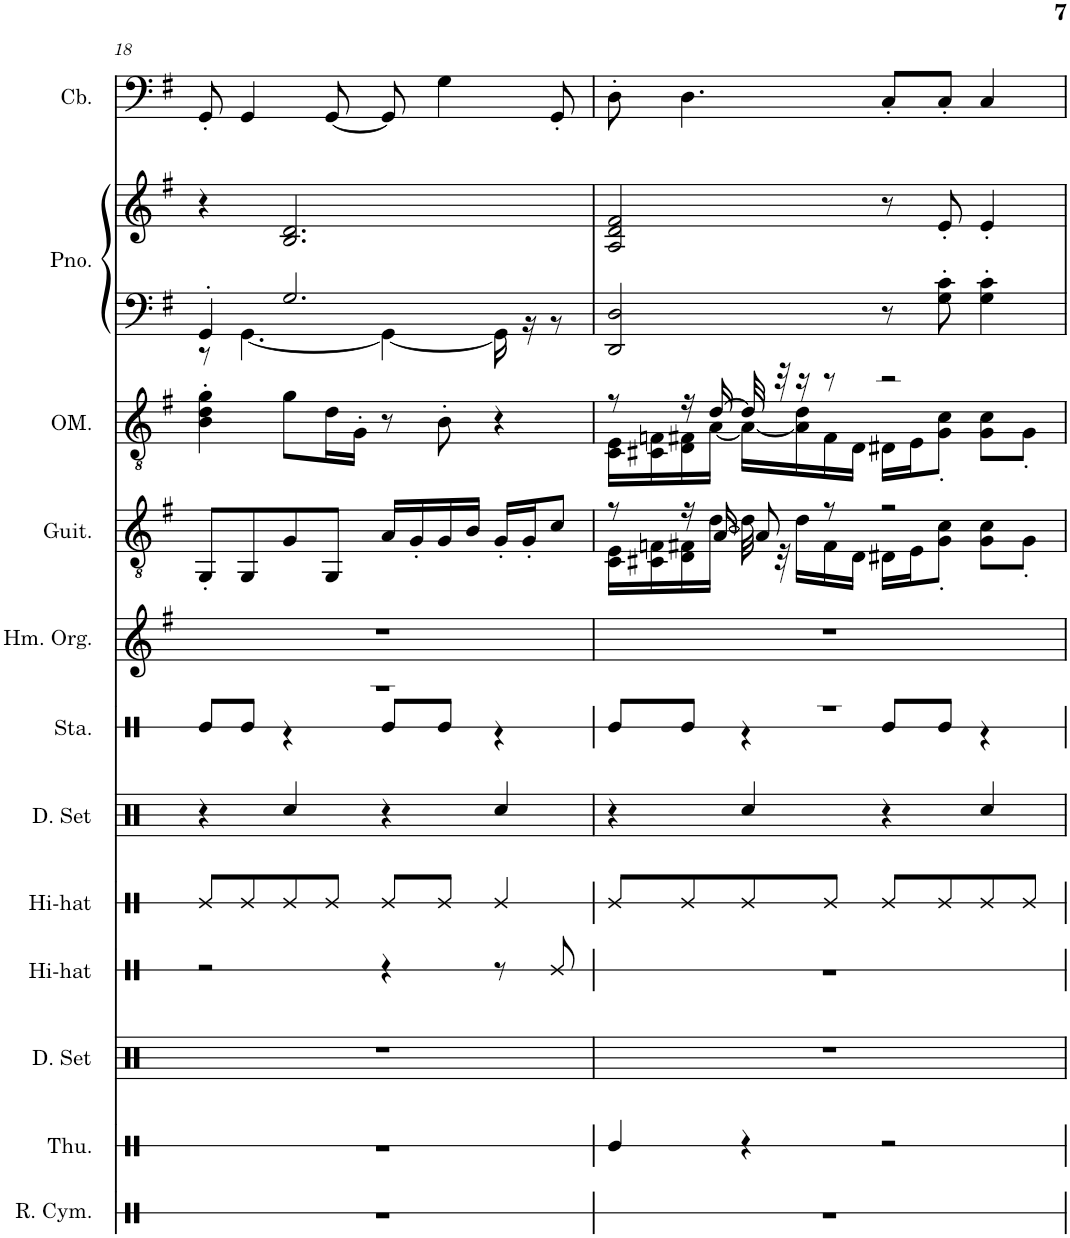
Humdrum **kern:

**kern	**kern	**kern	**kern	**kern	**kern	**kern	**kern	**kern	**kern	**kern	**kern	**kern
*part12	*part11	*part10	*part9	*part8	*part7	*part6	*part5	*part4	*part3	*part2	*part2	*part1
*staff13	*staff12	*staff11	*staff10	*staff9	*staff8	*staff7	*staff6	*staff5	*staff4	*staff3	*staff2	*staff1
*I"Ride Cymbal, RIDE CYMB	*I"Thundersheet, CRASH CYM	*I"Drumset, RIM SHOT	*I"Hi-hat, OPEN HIHA	*I"Hi-hat, CLOSED H.	*I"Drumset, SNARE DRU	*I"Stamp, BASS DRUM	*I"Hammond Organ, ORGAN 3	*I"Classical Guitar, NYLON GTR	*I"Octave Mandolin, STEEL GTR	*I"Piano, A.PIANO 2	*	*I"Contrabass, ACOU BASS
*I'R. Cym.	*I'Thu.	*I'D. Set	*I'Hi-hat	*I'Hi-hat	*I'D. Set	*I'Sta.	*I'Hm. Org.	*I'Guit.	*I'OM.	*I'Pno.	*	*I'Cb.
!!LO:PB:g=z
*clefX	*clefX	*clefX	*clefX	*clefX	*clefX	*clefX	*clefG2	*clefGv2	*clefGv2	*clefG2	*clefG2	*clefF4
*	*	*	*	*	*	*	*	*	*	*	*	*Trd7c12
*k[]	*k[]	*k[]	*k[]	*k[]	*k[]	*k[]	*k[f#]	*k[f#]	*k[f#]	*k[f#]	*k[f#]	*k[f#]
*M4/4	*M4/4	*M4/4	*M4/4	*M4/4	*M4/4	*M4/4	*M4/4	*M4/4	*M4/4	*M4/4	*M4/4	*M4/4
=18	=18	=18	=18	=18	=18	=18	=18	=18	=18	=18	=18	=18
*	*	*	*	*	*	*^	*	*	*	*^	*	*
1r	1r	1r	2r	8Re/L	4r	1r	8Re/L	1r	8GG'/L	4B\' 4d\' 4g\'	4GG'/	8r	4r	8GG'/
.	.	.	.	8Re/	.	.	8Re/J	.	8GG/	.	.	[4.GG\	.	4GG/
.	.	.	.	8Re/	4Rcc/	.	4r	.	8G/	8g\L	2.G/	.	2.B/ 2.d/	.
.	.	.	.	8Re/J	.	.	.	.	8GG/J	16d\L	.	.	.	[8GG/
.	.	.	.	.	.	.	.	.	.	16G'\JJ	.	.	.	.
.	.	.	4r	8Re/L	4r	.	8Re/L	.	16A/LL	8r	.	4GG\_	.	8GG/]
.	.	.	.	.	.	.	.	.	16G'/	.	.	.	.	.
.	.	.	.	8Re/J	.	.	8Re/J	.	16G/	8B'\	.	.	.	4G\
.	.	.	.	.	.	.	.	.	16B/JJ	.	.	.	.	.
.	.	.	8r	4Re/	4Rcc/	.	4r	.	16G'/LL	4r	.	16GG\]	.	.
.	.	.	.	.	.	.	.	.	16G'/J	.	.	16r	.	.
.	.	.	8Re/	.	.	.	.	.	8c/J	.	.	8r	.	8GG'/
*	*	*	*	*	*	*	*	*	*	*	*v	*v	*	*
=19	=19	=19	=19	=19	=19	=19	=19	=19	=19	=19	=19	=19	=19
*	*	*	*	*	*	*	*	*	*^	*^	*	*	*
1r	4Re/	1r	1r	8Re/L	4r	1r	8Re/L	1r	8r	16C\ 16E\LL	8r	16C\ 16E\LL	2DD/ 2D/	2A/ 2d/ 2f#/	8D'\
.	.	.	.	.	.	.	.	.	.	16C#X\ 16Fn\	.	16C#X\ 16Fn\	.	.	.
.	.	.	.	8Re/	.	.	8Re/J	.	16r	16D\ 16F#X\	16r	16D\ 16F#X\	.	.	4.D\
.	.	.	.	.	.	.	.	.	[16A/	[16d\JJ	[16d/	[16A\JJ	.	.	.
.	4r	.	.	8Re/	4Rcc/	.	4r	.	8A/]	32d\]	32d/]	16A\LL_	.	.	.
.	.	.	.	.	.	.	.	.	.	32r	32r	.	.	.	.
.	.	.	.	.	.	.	.	.	.	16d\LL	16r	16A\] 16d\	.	.	.
.	.	.	.	8Re/J	.	.	.	.	8r	16F#\	8r	16F#\	.	.	.
.	.	.	.	.	.	.	.	.	.	16D\JJ	.	16D\JJ	.	.	.
.	2r	.	.	8Re/L	4r	.	8Re/L	.	2r	16D#X\LL	2r	16D#X\LL	8r	8r	8C'/L
.	.	.	.	.	.	.	.	.	.	16E\J	.	16E\J	.	.	.
.	.	.	.	8Re/	.	.	8Re/J	.	.	8G\' 8c\'J	.	8G\' 8c\'J	8G\' 8c\'	8e'/	8C'/J
.	.	.	.	8Re/	4Rcc/	.	4r	.	.	8G\ 8c\L	.	8G\ 8c\L	4G\' 4c\'	4e'/	4C/
.	.	.	.	8Re/J	.	.	.	.	.	8G'\J	.	8G'\J	.	.	.
*	*	*	*	*	*	*	*	*	*v	*v	*	*	*	*	*
*	*	*	*	*	*	*v	*v	*	*	*v	*v	*	*	*
=	=	=	=	=	=	=	=	=	=	=	=	=
*-	*-	*-	*-	*-	*-	*-	*-	*-	*-	*-	*-	*-
